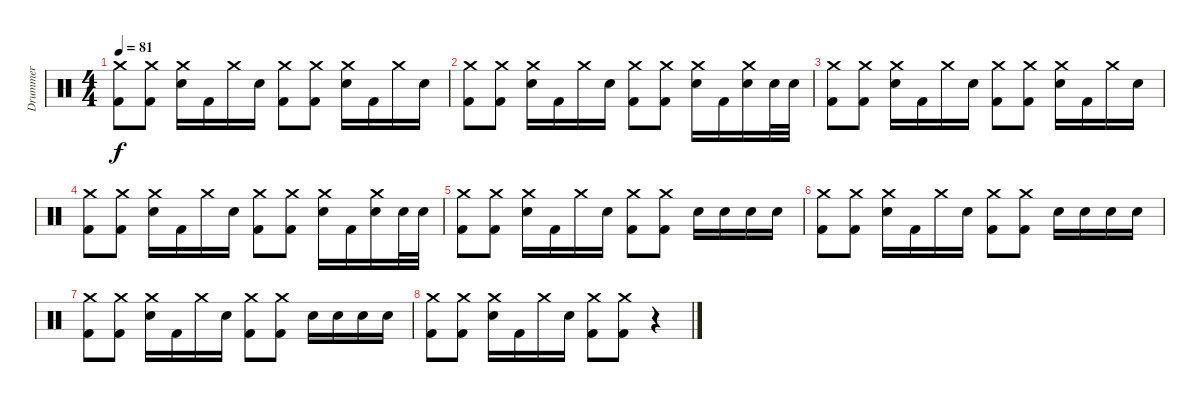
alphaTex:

\track ("Drummer" "Drummer") {instrument percussion}
\staff {score}
\articulation defaults
\ts (4 4)
\tempo 81
\clef neutral
\ks c
("Crash medium (hit)" "Kick (hit) 2").8{dy f} ("Crash medium (hit)" "Kick (hit) 2").8 ("Crash medium (hit)" "Electric Snare (hit)").16 "Kick (hit) 2".16 "Crash medium (hit)".16 "Electric Snare (hit)".16 ("Crash medium (hit)" "Kick (hit) 2").8 ("Crash medium (hit)" "Kick (hit) 2").8 ("Crash medium (hit)" "Electric Snare (hit)").16 "Kick (hit) 2".16 "Crash medium (hit)".16 "Electric Snare (hit)".16 |
("Crash medium (hit)" "Kick (hit) 2").8 ("Crash medium (hit)" "Kick (hit) 2").8 ("Crash medium (hit)" "Electric Snare (hit)").16 "Kick (hit) 2".16 "Crash medium (hit)".16 "Electric Snare (hit)".16 ("Crash medium (hit)" "Kick (hit) 2").8 ("Crash medium (hit)" "Kick (hit) 2").8 ("Crash medium (hit)" "Electric Snare (hit)").16 "Kick (hit) 2".16 ("Crash medium (hit)" "Electric Snare (hit)").16 "Electric Snare (hit)".32 "Electric Snare (hit)".32 |
("Crash medium (hit)" "Kick (hit) 2").8 ("Crash medium (hit)" "Kick (hit) 2").8 ("Crash medium (hit)" "Electric Snare (hit)").16 "Kick (hit) 2".16 "Crash medium (hit)".16 "Electric Snare (hit)".16 ("Crash medium (hit)" "Kick (hit) 2").8 ("Crash medium (hit)" "Kick (hit) 2").8 ("Crash medium (hit)" "Electric Snare (hit)").16 "Kick (hit) 2".16 "Crash medium (hit)".16 "Electric Snare (hit)".16 |
("Crash medium (hit)" "Kick (hit) 2").8 ("Crash medium (hit)" "Kick (hit) 2").8 ("Crash medium (hit)" "Electric Snare (hit)").16 "Kick (hit) 2".16 "Crash medium (hit)".16 "Electric Snare (hit)".16 ("Crash medium (hit)" "Kick (hit) 2").8 ("Crash medium (hit)" "Kick (hit) 2").8 ("Crash medium (hit)" "Electric Snare (hit)").16 "Kick (hit) 2".16 ("Crash medium (hit)" "Electric Snare (hit)").16 "Electric Snare (hit)".32 "Electric Snare (hit)".32 |
("Crash medium (hit)" "Kick (hit) 2").8 ("Crash medium (hit)" "Kick (hit) 2").8 ("Crash medium (hit)" "Electric Snare (hit)").16 "Kick (hit) 2".16 "Crash medium (hit)".16 "Electric Snare (hit)".16 ("Crash medium (hit)" "Kick (hit) 2").8 ("Crash medium (hit)" "Kick (hit) 2").8 "Electric Snare (hit)".16 "Electric Snare (hit)".16 "Electric Snare (hit)".16 "Electric Snare (hit)".16 |
("Crash medium (hit)" "Kick (hit) 2").8 ("Crash medium (hit)" "Kick (hit) 2").8 ("Crash medium (hit)" "Electric Snare (hit)").16 "Kick (hit) 2".16 "Crash medium (hit)".16 "Electric Snare (hit)".16 ("Crash medium (hit)" "Kick (hit) 2").8 ("Crash medium (hit)" "Kick (hit) 2").8 "Electric Snare (hit)".16 "Electric Snare (hit)".16 "Electric Snare (hit)".16 "Electric Snare (hit)".16 |
("Crash medium (hit)" "Kick (hit) 2").8 ("Crash medium (hit)" "Kick (hit) 2").8 ("Crash medium (hit)" "Electric Snare (hit)").16 "Kick (hit) 2".16 "Crash medium (hit)".16 "Electric Snare (hit)".16 ("Crash medium (hit)" "Kick (hit) 2").8 ("Crash medium (hit)" "Kick (hit) 2").8 "Electric Snare (hit)".16 "Electric Snare (hit)".16 "Electric Snare (hit)".16 "Electric Snare (hit)".16 |
("Crash medium (hit)" "Kick (hit) 2").8 ("Crash medium (hit)" "Kick (hit) 2").8 ("Crash medium (hit)" "Electric Snare (hit)").16 "Kick (hit) 2".16 "Crash medium (hit)".16 "Electric Snare (hit)".16 ("Crash medium (hit)" "Kick (hit) 2").8 ("Crash medium (hit)" "Kick (hit) 2").8 r.4
